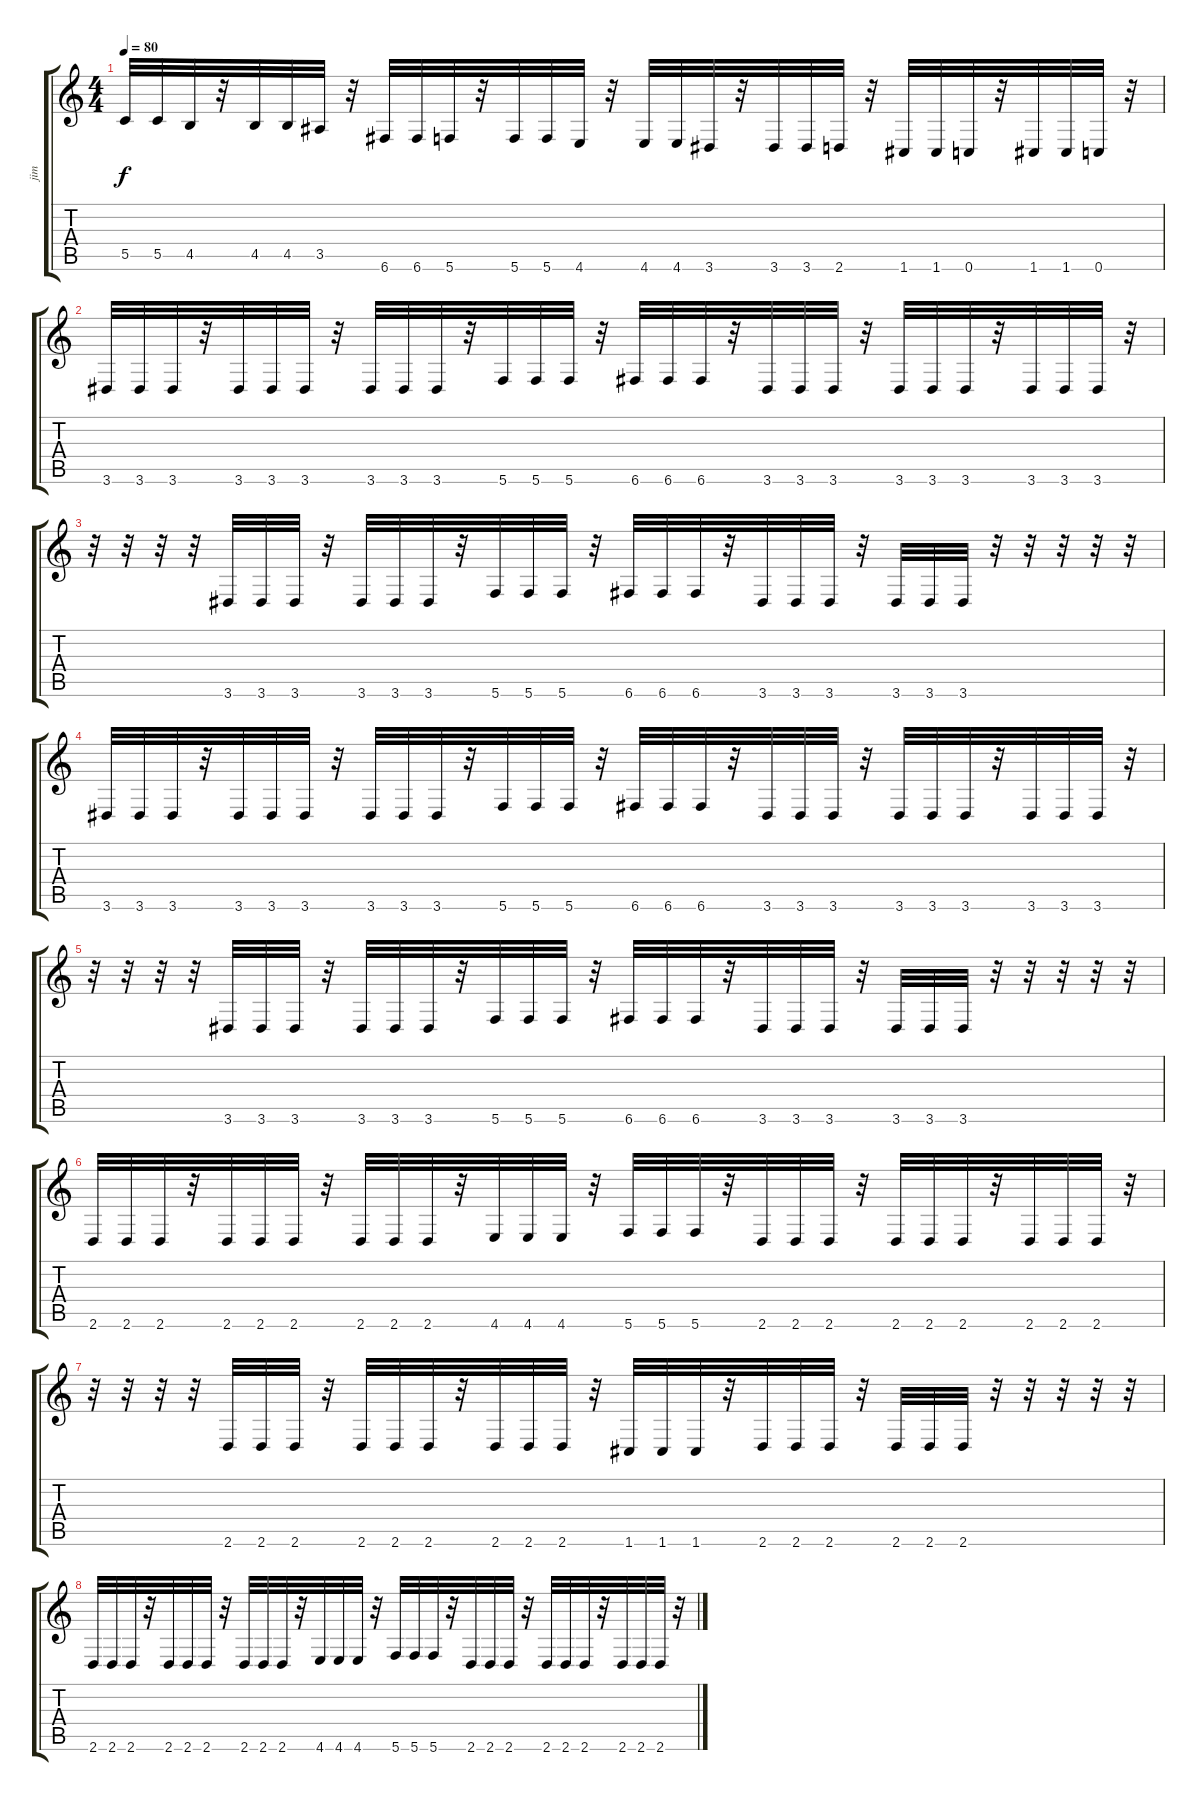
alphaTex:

\track ("jim" "jim") {instrument electricbassfinger}
\staff {score tabs}
\tuning (D4 A3 F3 C3 G2 C2) {hide}
\ts (4 4)
\tempo 80
\clef g2
\ks c
5.5.32{dy f} 5.5.32 4.5.32 r.32 4.5.32 4.5.32 3.5.32 r.32 6.6.32 6.6.32 5.6.32 r.32 5.6.32 5.6.32 4.6.32 r.32 4.6.32 4.6.32 3.6.32 r.32 3.6.32 3.6.32 2.6.32 r.32 1.6.32 1.6.32 0.6.32 r.32 1.6.32 1.6.32 0.6.32 r.32 |
3.6.32 3.6.32 3.6.32 r.32 3.6.32 3.6.32 3.6.32 r.32 3.6.32 3.6.32 3.6.32 r.32 5.6.32 5.6.32 5.6.32 r.32 6.6.32 6.6.32 6.6.32 r.32 3.6.32 3.6.32 3.6.32 r.32 3.6.32 3.6.32 3.6.32 r.32 3.6.32 3.6.32 3.6.32 r.32 |
r.32 r.32 r.32 r.32 3.6.32 3.6.32 3.6.32 r.32 3.6.32 3.6.32 3.6.32 r.32 5.6.32 5.6.32 5.6.32 r.32 6.6.32 6.6.32 6.6.32 r.32 3.6.32 3.6.32 3.6.32 r.32 3.6.32 3.6.32 3.6.32 r.32 r.32 r.32 r.32 r.32 |
3.6.32 3.6.32 3.6.32 r.32 3.6.32 3.6.32 3.6.32 r.32 3.6.32 3.6.32 3.6.32 r.32 5.6.32 5.6.32 5.6.32 r.32 6.6.32 6.6.32 6.6.32 r.32 3.6.32 3.6.32 3.6.32 r.32 3.6.32 3.6.32 3.6.32 r.32 3.6.32 3.6.32 3.6.32 r.32 |
r.32 r.32 r.32 r.32 3.6.32 3.6.32 3.6.32 r.32 3.6.32 3.6.32 3.6.32 r.32 5.6.32 5.6.32 5.6.32 r.32 6.6.32 6.6.32 6.6.32 r.32 3.6.32 3.6.32 3.6.32 r.32 3.6.32 3.6.32 3.6.32 r.32 r.32 r.32 r.32 r.32 |
2.6.32 2.6.32 2.6.32 r.32 2.6.32 2.6.32 2.6.32 r.32 2.6.32 2.6.32 2.6.32 r.32 4.6.32 4.6.32 4.6.32 r.32 5.6.32 5.6.32 5.6.32 r.32 2.6.32 2.6.32 2.6.32 r.32 2.6.32 2.6.32 2.6.32 r.32 2.6.32 2.6.32 2.6.32 r.32 |
r.32 r.32 r.32 r.32 2.6.32 2.6.32 2.6.32 r.32 2.6.32 2.6.32 2.6.32 r.32 2.6.32 2.6.32 2.6.32 r.32 1.6.32 1.6.32 1.6.32 r.32 2.6.32 2.6.32 2.6.32 r.32 2.6.32 2.6.32 2.6.32 r.32 r.32 r.32 r.32 r.32 |
2.6.32 2.6.32 2.6.32 r.32 2.6.32 2.6.32 2.6.32 r.32 2.6.32 2.6.32 2.6.32 r.32 4.6.32 4.6.32 4.6.32 r.32 5.6.32 5.6.32 5.6.32 r.32 2.6.32 2.6.32 2.6.32 r.32 2.6.32 2.6.32 2.6.32 r.32 2.6.32 2.6.32 2.6.32 r.32
